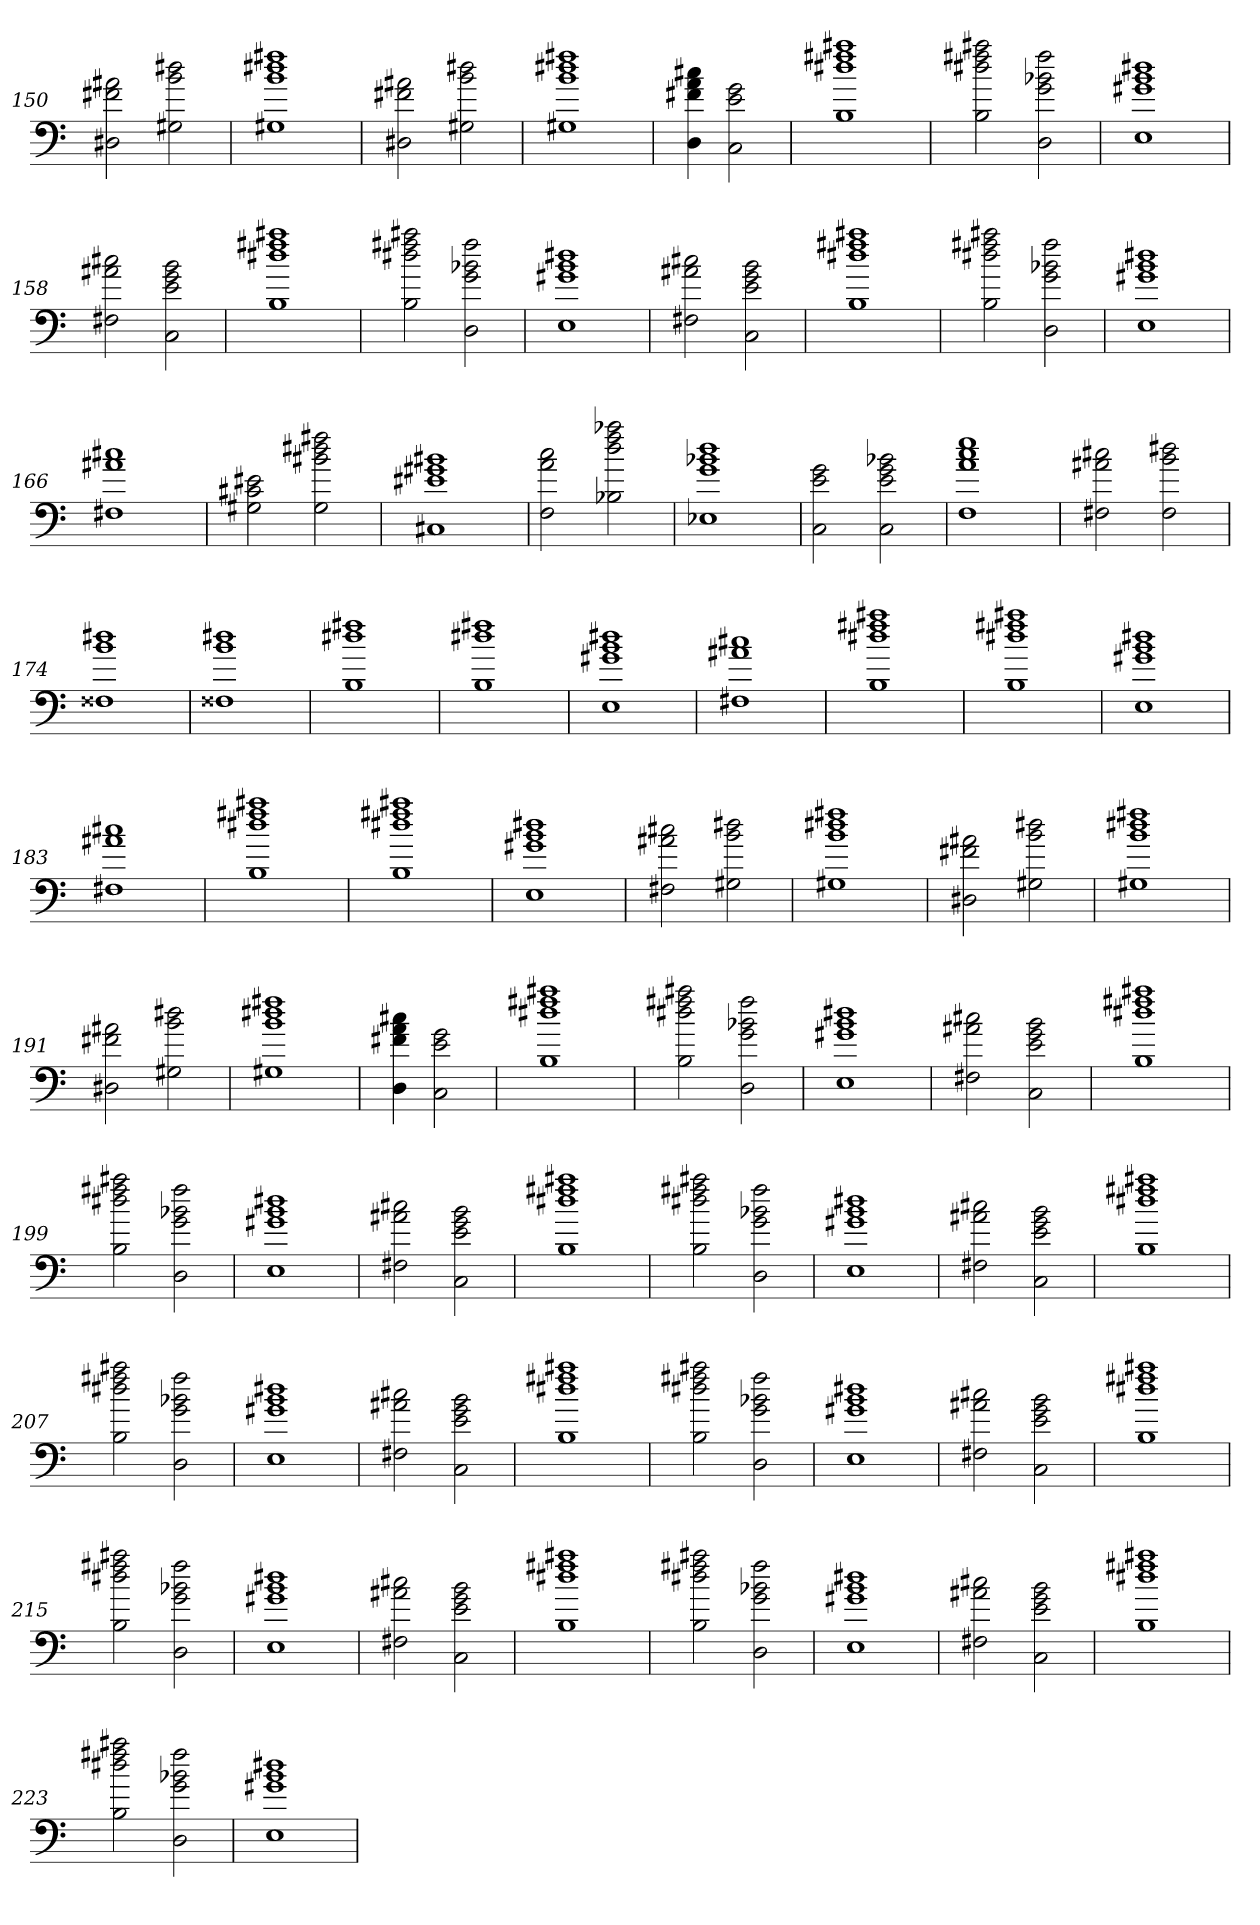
**kern
*part1
*staff1
=150
2D#X 2f#X 2a#X
2G#X 2b 2dd#X
=151
1G#X 1b 1dd#X 1ff#X
=152
2D#X 2f#X 2a#X
2G#X 2b 2dd#X
=153
1G#X 1b 1dd#X 1ff#X
=154
4D 4f#X 4a 4cc#X
2C 2e 2g
=155
1B 1dd#X 1ff#X 1aa#X
=156
2B 2dd#X 2ff#X 2aa#X
2D 2g 2b-X 2ff#
=157
1E 1g#X 1b 1dd#X
=158
2F#X 2a#X 2cc#X
2C 2e 2g 2b
=159
1B 1dd#X 1ff#X 1aa#X
=160
2B 2dd#X 2ff#X 2aa#X
2D 2g 2b-X 2ff#
=161
1E 1g#X 1b 1dd#X
=162
2F#X 2a#X 2cc#X
2C 2e 2g 2b
=163
1B 1dd#X 1ff#X 1aa#X
=164
2B 2dd#X 2ff#X 2aa#X
2D 2g 2b-X 2ff#
=165
1E 1g#X 1b 1dd#X
=166
1F#X 1a#X 1cc#X
=167
2G#X 2c#X 2e#X
2G# 2b#X 2dd#X 2ff#X
=168
1C#X 1e#X 1g#X 1b#X
=169
2F 2a 2cc
2B-X 2dd 2ff 2aa-X
=170
1E-X 1g 1b-X 1dd
=171
2C 2e 2g
2C 2e 2g 2b-X
=172
1F 1a 1cc 1ee
=173
2F#X 2a#X 2cc#X
2F# 2b 2dd#X
=174
1F##X 1b 1dd#X
=175
1F##X 1b 1dd#X
=176
1B 1dd#X 1ff#X
=177
1B 1dd#X 1ff#X
=178
1E 1g#X 1b 1dd#X
=179
1F#X 1a#X 1cc#X
=180
1B 1dd#X 1ff#X 1aa#X
=181
1B 1dd#X 1ff#X 1aa#X
=182
1E 1g#X 1b 1dd#X
=183
1F#X 1a#X 1cc#X
=184
1B 1dd#X 1ff#X 1aa#X
=185
1B 1dd#X 1ff#X 1aa#X
=186
1E 1g#X 1b 1dd#X
=187
2F#X 2a#X 2cc#X
2G#X 2b 2dd#X
=188
1G#X 1b 1dd#X 1ff#X
=189
2D#X 2f#X 2a#X
2G#X 2b 2dd#X
=190
1G#X 1b 1dd#X 1ff#X
=191
2D#X 2f#X 2a#X
2G#X 2b 2dd#X
=192
1G#X 1b 1dd#X 1ff#X
=193
4D 4f#X 4a 4cc#X
2C 2e 2g
=194
1B 1dd#X 1ff#X 1aa#X
=195
2B 2dd#X 2ff#X 2aa#X
2D 2g 2b-X 2ff#
=196
1E 1g#X 1b 1dd#X
=197
2F#X 2a#X 2cc#X
2C 2e 2g 2b
=198
1B 1dd#X 1ff#X 1aa#X
=199
2B 2dd#X 2ff#X 2aa#X
2D 2g 2b-X 2ff#
=200
1E 1g#X 1b 1dd#X
=201
2F#X 2a#X 2cc#X
2C 2e 2g 2b
=202
1B 1dd#X 1ff#X 1aa#X
=203
2B 2dd#X 2ff#X 2aa#X
2D 2g 2b-X 2ff#
=204
1E 1g#X 1b 1dd#X
=205
2F#X 2a#X 2cc#X
2C 2e 2g 2b
=206
1B 1dd#X 1ff#X 1aa#X
=207
2B 2dd#X 2ff#X 2aa#X
2D 2g 2b-X 2ff#
=208
1E 1g#X 1b 1dd#X
=209
2F#X 2a#X 2cc#X
2C 2e 2g 2b
=210
1B 1dd#X 1ff#X 1aa#X
=211
2B 2dd#X 2ff#X 2aa#X
2D 2g 2b-X 2ff#
=212
1E 1g#X 1b 1dd#X
=213
2F#X 2a#X 2cc#X
2C 2e 2g 2b
=214
1B 1dd#X 1ff#X 1aa#X
=215
2B 2dd#X 2ff#X 2aa#X
2D 2g 2b-X 2ff#
=216
1E 1g#X 1b 1dd#X
=217
2F#X 2a#X 2cc#X
2C 2e 2g 2b
=218
1B 1dd#X 1ff#X 1aa#X
=219
2B 2dd#X 2ff#X 2aa#X
2D 2g 2b-X 2ff#
=220
1E 1g#X 1b 1dd#X
=221
2F#X 2a#X 2cc#X
2C 2e 2g 2b
=222
1B 1dd#X 1ff#X 1aa#X
=223
2B 2dd#X 2ff#X 2aa#X
2D 2g 2b-X 2ff#
=224
1E 1g#X 1b 1dd#X
=
*-
